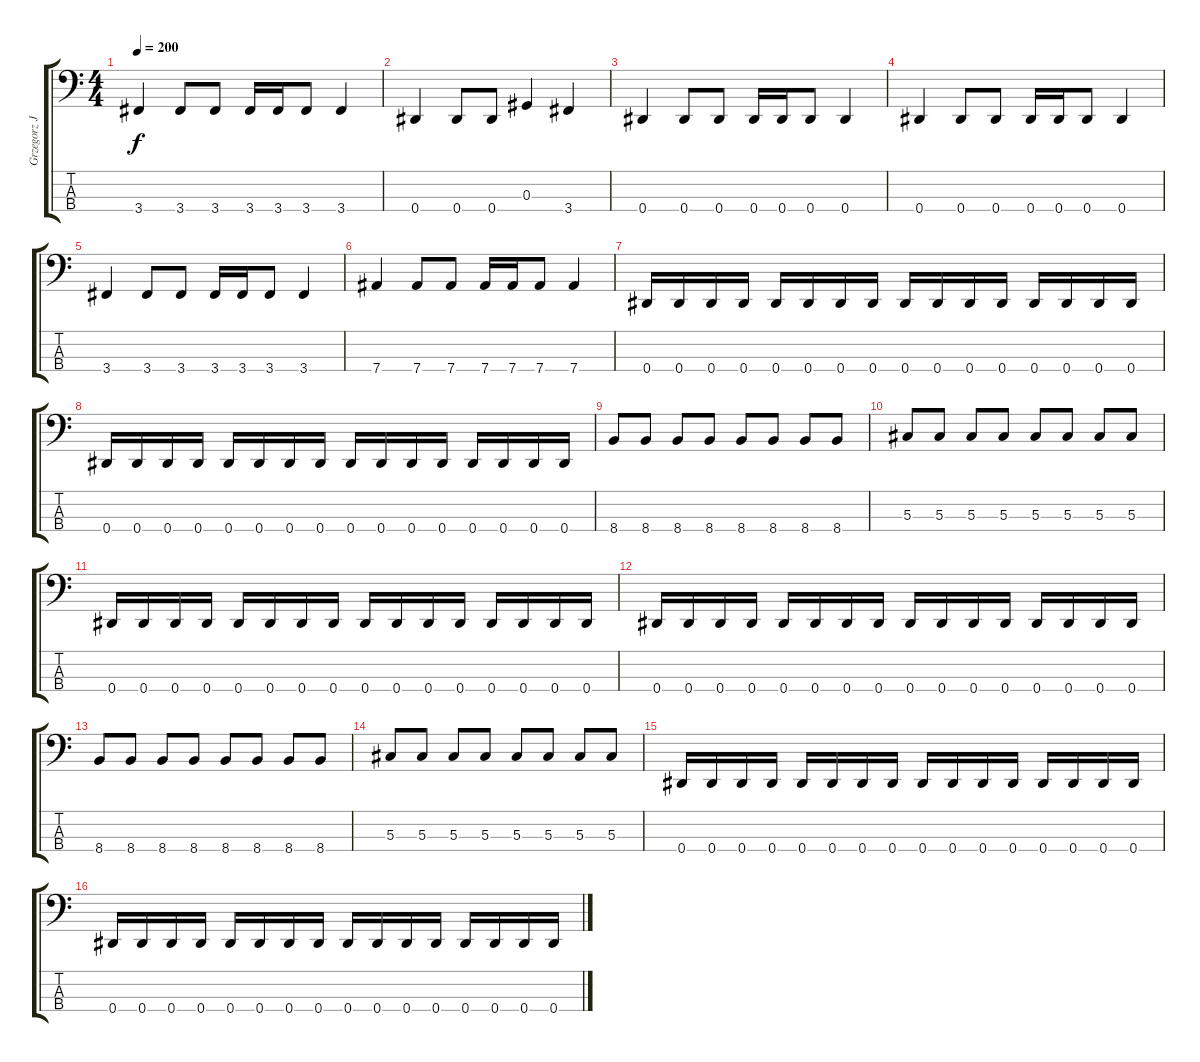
\track ("Grzegorz Jezierski" "Grzegorz J") {instrument electricbasspick}
\staff {score tabs}
\tuning (Gb2 Db2 Ab1 Eb1) {hide}
\ts (4 4)
\tempo 200
\clef f4
\ks c
3.4.4{dy f} 3.4.8 3.4.8 3.4.16 3.4.16 3.4.8 3.4.4 |
0.4.4 0.4.8 0.4.8 0.3.4 3.4.4 |
0.4.4 0.4.8 0.4.8 0.4.16 0.4.16 0.4.8 0.4.4 |
0.4.4 0.4.8 0.4.8 0.4.16 0.4.16 0.4.8 0.4.4 |
3.4.4 3.4.8 3.4.8 3.4.16 3.4.16 3.4.8 3.4.4 |
7.4.4 7.4.8 7.4.8 7.4.16 7.4.16 7.4.8 7.4.4 |
0.4.16 0.4.16 0.4.16 0.4.16 0.4.16 0.4.16 0.4.16 0.4.16 0.4.16 0.4.16 0.4.16 0.4.16 0.4.16 0.4.16 0.4.16 0.4.16 |
0.4.16 0.4.16 0.4.16 0.4.16 0.4.16 0.4.16 0.4.16 0.4.16 0.4.16 0.4.16 0.4.16 0.4.16 0.4.16 0.4.16 0.4.16 0.4.16 |
8.4.8 8.4.8 8.4.8 8.4.8 8.4.8 8.4.8 8.4.8 8.4.8 |
5.3.8 5.3.8 5.3.8 5.3.8 5.3.8 5.3.8 5.3.8 5.3.8 |
0.4.16 0.4.16 0.4.16 0.4.16 0.4.16 0.4.16 0.4.16 0.4.16 0.4.16 0.4.16 0.4.16 0.4.16 0.4.16 0.4.16 0.4.16 0.4.16 |
0.4.16 0.4.16 0.4.16 0.4.16 0.4.16 0.4.16 0.4.16 0.4.16 0.4.16 0.4.16 0.4.16 0.4.16 0.4.16 0.4.16 0.4.16 0.4.16 |
8.4.8 8.4.8 8.4.8 8.4.8 8.4.8 8.4.8 8.4.8 8.4.8 |
5.3.8 5.3.8 5.3.8 5.3.8 5.3.8 5.3.8 5.3.8 5.3.8 |
0.4.16 0.4.16 0.4.16 0.4.16 0.4.16 0.4.16 0.4.16 0.4.16 0.4.16 0.4.16 0.4.16 0.4.16 0.4.16 0.4.16 0.4.16 0.4.16 |
0.4.16 0.4.16 0.4.16 0.4.16 0.4.16 0.4.16 0.4.16 0.4.16 0.4.16 0.4.16 0.4.16 0.4.16 0.4.16 0.4.16 0.4.16 0.4.16
